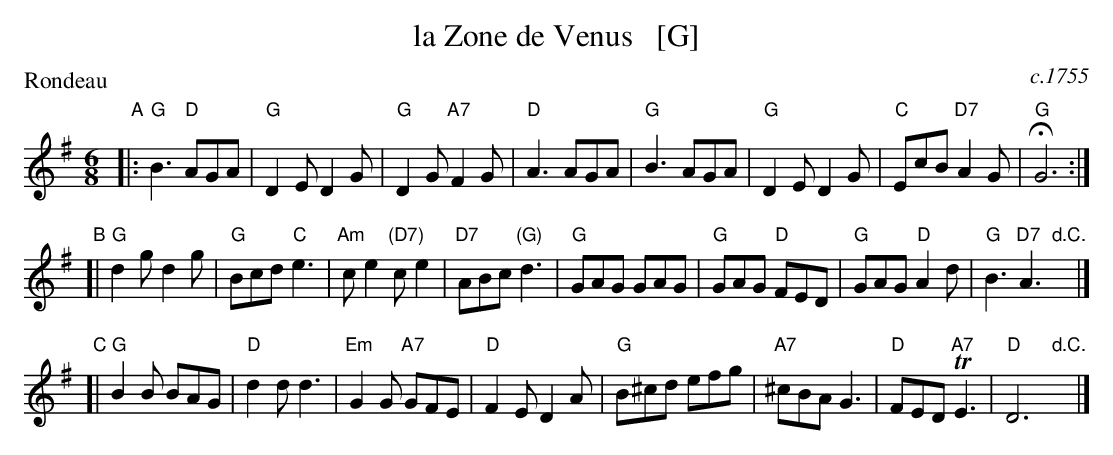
X:1
T: la Zone de Venus   [G]
O: c.1755
M: 6/8
L: 1/8
P: Rondeau
K: G
"A"|:\
"G"B3 "D"AGA | "G"D2E D2G | "G"D2G "A7"F2G | "D"A3 AGA |\
"G"B3 AGA | "G"D2E D2G | "C"EcB "D7"A2G | "G"HG6 :|
"B"[|\
"G"d2g d2g | "G"Bcd "C"e3 | "Am"ce2 "(D7)"ce2 | "D7"ABc "(G)"d3 |\
"G"GAG GAG | "G"GAG "D"FED | "G"GAG "D"A2d | "G"B3 "D7"A3 "d.C."y|]
"C"[|\
"G"B2B BAG | "D"d2d d3 | "Em"G2G "A7"GFE | "D"F2E D2A |\
"G"B^cd efg | "A7"^cBA G3 | "D"FED "A7"TE3 | "D"D6 "d.C."y|]
